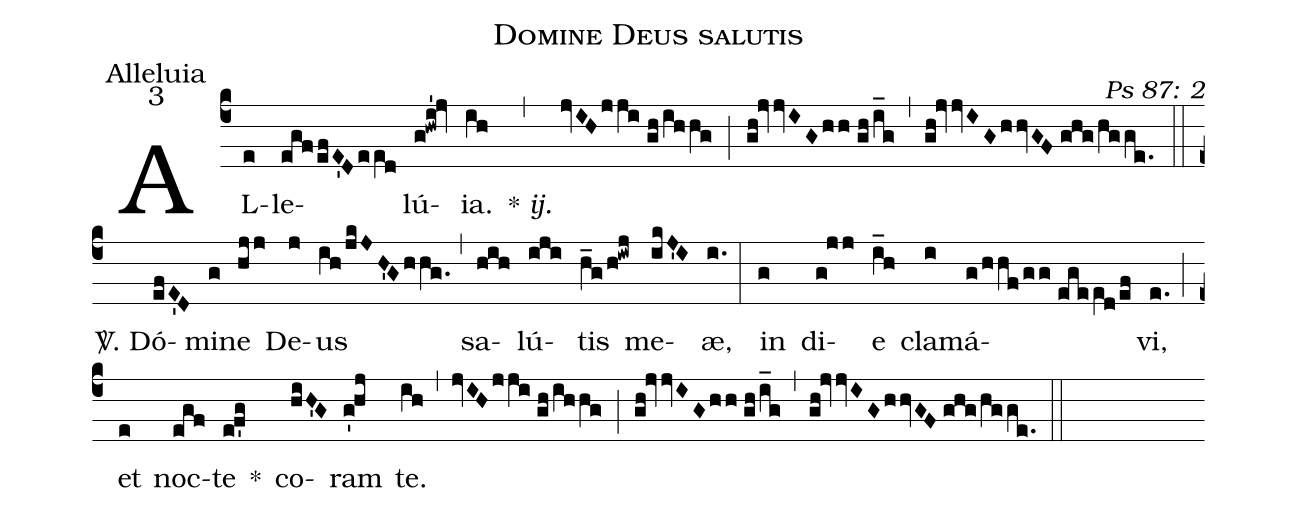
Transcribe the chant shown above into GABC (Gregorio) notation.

name: Domine Deus salutis;
office-part: Alleluia;
mode: 3;
commentary: Ps 87: 2;
%%
(c4) AL(e)le(egfefE'Dee[ll:1]d)lú(g!hwi'!jv)ia.(ih) {*}~<i>ij.</i>(,) (jvIHjji//gh/ihhg) (;) (gh!jvvIGhh//gh/i_g) (,) (gh!jvvIGhhvGF//ghg/hgge.) (::)
<sp>V/</sp>. Dó(efE'D)mi(g)ne(hjj) De(j)us(ih/jkJH'Ghhg.) (,) sa(hih)lú(iji)tis(h_g/h!iwj) me(ikJ'I)æ,(i.) (:)
in(g) di(g!jj)e(i_h) cla(i)má(g/hhf/gg//egee[ll:1]d/ef)vi,(e.) (;) et(e) noc(egf)te(ef'g) *()
co(hiH'G)ram(g'hj) te.(ih) (,) (jvIHjji//gh/ihhg) (;) (gh!jvvIGhh//gh/i_g) (,) (gh!jvvIGhhvGF//ghg/hgge.) (::)
